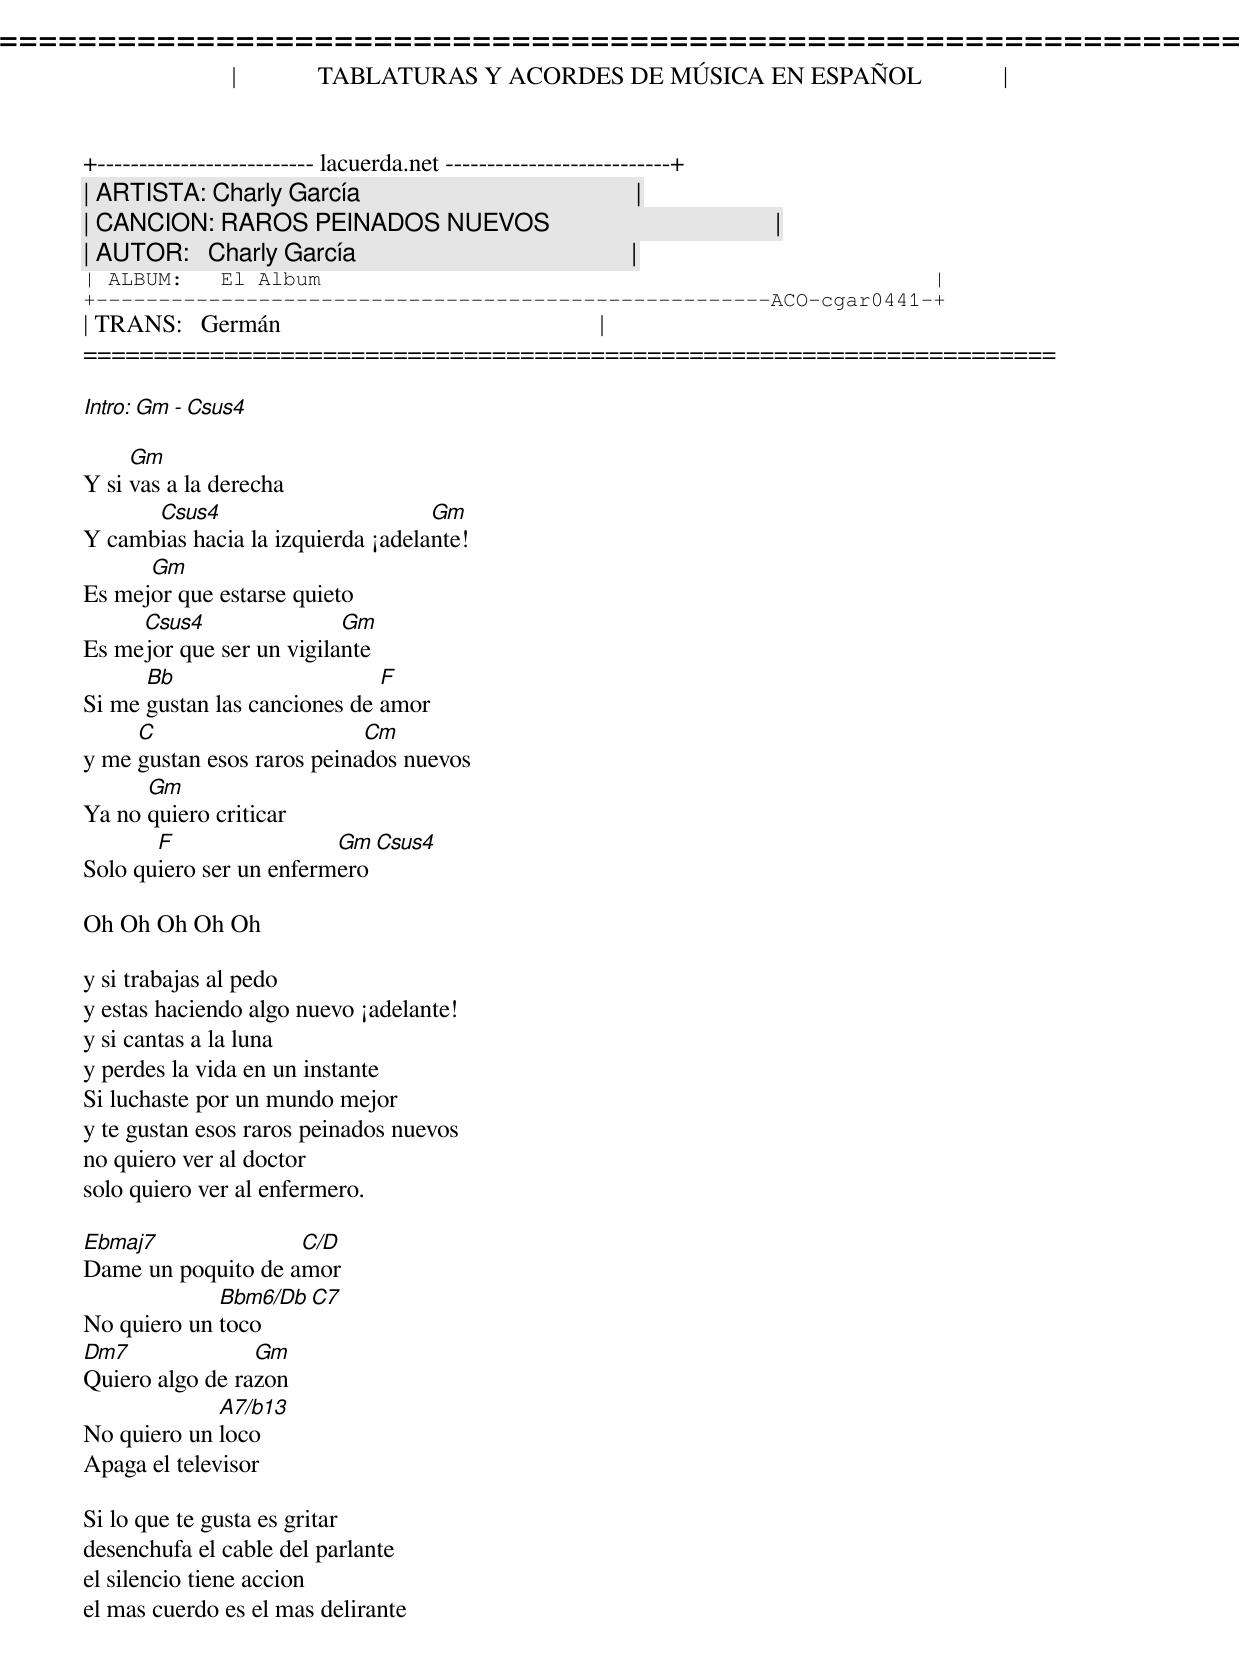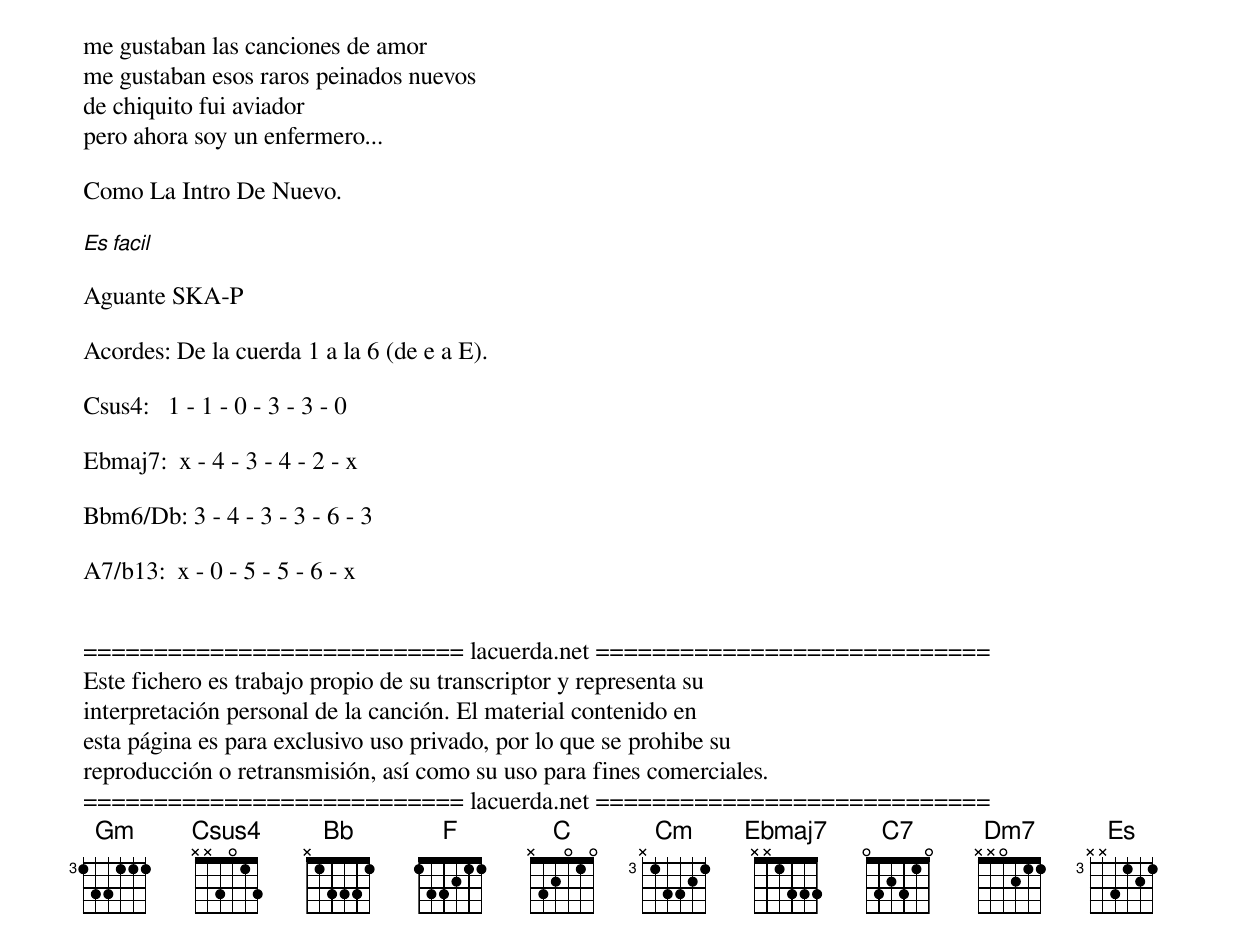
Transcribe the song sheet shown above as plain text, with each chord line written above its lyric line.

=====================================================================
|             TABLATURAS Y ACORDES DE MÚSICA EN ESPAÑOL             |
+-------------------------- lacuerda.net ---------------------------+
| ARTISTA: Charly García                                            |
| CANCION: RAROS PEINADOS NUEVOS                                    |
| AUTOR:   Charly García                                            |
| ALBUM:   El Album                                                 |
+------------------------------------------------------ACO-cgar0441-+
| TRANS:   Germán                                                   |
=====================================================================

Intro: Gm - Csus4

     Gm
Y si vas a la derecha
      Csus4                        Gm
Y cambias hacia la izquierda ¡adelante!
      Gm
Es mejor que estarse quieto
     Csus4                Gm
Es mejor que ser un vigilante
      Bb                      F
Si me gustan las canciones de amor
     C                      Cm
y me gustan esos raros peinados nuevos
      Gm
Ya no quiero criticar
       F                 Gm       Csus4
Solo quiero ser un enfermero

Oh Oh Oh Oh Oh

y si trabajas al pedo
y estas haciendo algo nuevo ¡adelante!
y si cantas a la luna
y perdes la vida en un instante
Si luchaste por un mundo mejor
y te gustan esos raros peinados nuevos
no quiero ver al doctor
solo quiero ver al enfermero.

Ebmaj7              C/D
Dame un poquito de amor
             Bbm6/Db     C7
No quiero un toco
Dm7              Gm
Quiero algo de razon
             A7/b13
No quiero un loco
Apaga el televisor

Si lo que te gusta es gritar
desenchufa el cable del parlante
el silencio tiene accion
el mas cuerdo es el mas delirante
me gustaban las canciones de amor
me gustaban esos raros peinados nuevos
de chiquito fui aviador
pero ahora soy un enfermero...

Como La Intro De Nuevo.

Es facil

Aguante SKA-P

Acordes: De la cuerda 1 a la 6 (de e a E).

Csus4:   1 - 1 - 0 - 3 - 3 - 0

Ebmaj7:  x - 4 - 3 - 4 - 2 - x

Bbm6/Db: 3 - 4 - 3 - 3 - 6 - 3

A7/b13:  x - 0 - 5 - 5 - 6 - x


=========================== lacuerda.net ============================
Este fichero es trabajo propio de su transcriptor y representa su
interpretación personal de la canción. El material contenido en
esta página es para exclusivo uso privado, por lo que se prohibe su
reproducción o retransmisión, así como su uso para fines comerciales.
=========================== lacuerda.net ============================
